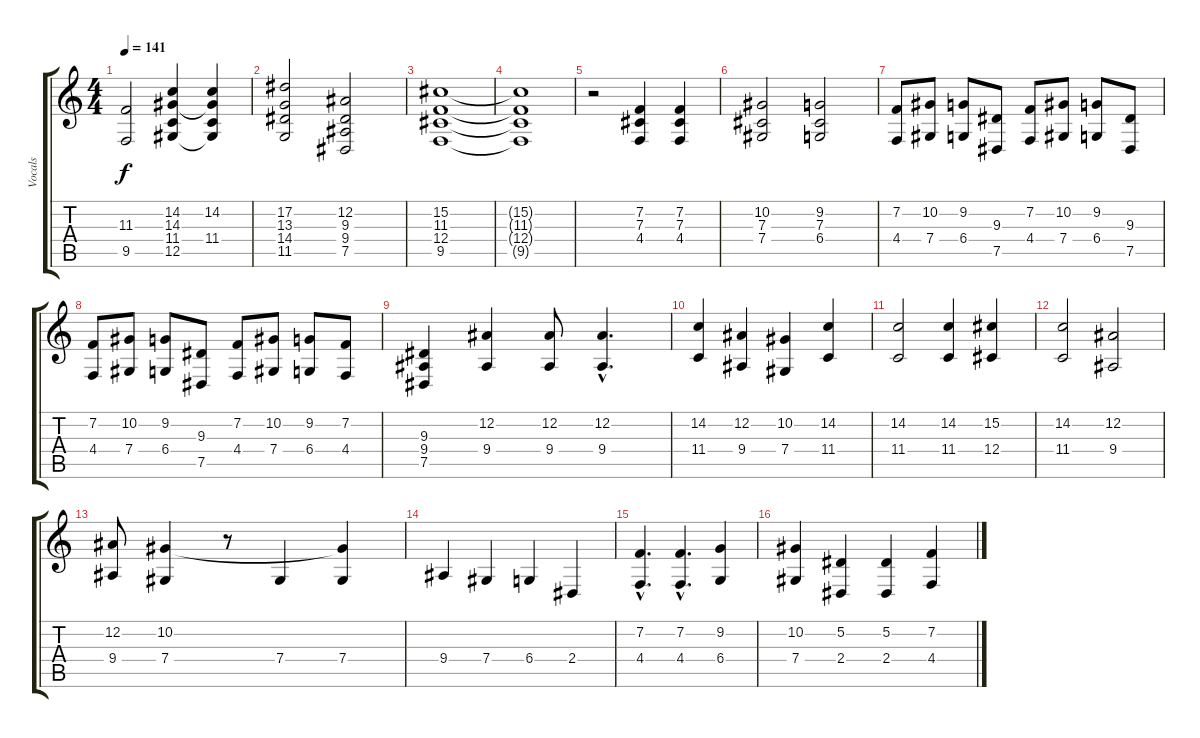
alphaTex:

\track ("Vocals" "Vocals") {instrument synthbrass2}
\staff {score tabs}
\tuning (Eb4 Bb3 Gb3 Db3 Ab2 Eb2) {hide}
\ts (4 4)
\tempo 141
\clef g2
\ks c
(11.3 9.5).2{dy f} (14.2 14.3 11.4 12.5).4 (14.2 14.3{t} 11.4 12.5{t}).4 |
(17.2 13.3 14.4 11.5).2 (12.2 9.3 9.4 7.5).2 |
(15.2 11.3 12.4 9.5).1 |
(15.2{t} 11.3{t} 12.4{t} 9.5{t}).1 |
r.2 (7.2 7.3 4.4).4 (7.2 7.3 4.4).4 |
(10.2 7.3 7.4).2 (9.2 7.3 6.4).2 |
(7.2 4.4).8 (10.2 7.4).8 (9.2 6.4).8 (9.3 7.5).8 (7.2 4.4).8 (10.2 7.4).8 (9.2 6.4).8 (9.3 7.5).8 |
(7.2 4.4).8 (10.2 7.4).8 (9.2 6.4).8 (9.3 7.5).8 (7.2 4.4).8 (10.2 7.4).8 (9.2 6.4).8 (7.2 4.4).8 |
(9.3 9.4 7.5).4 (12.2 9.4).4 (12.2 9.4).8 (12.2{hac} 9.4{hac}).4{d} |
(14.2 11.4).4 (12.2 9.4).4 (10.2 7.4).4 (14.2 11.4).4 |
(14.2 11.4).2 (14.2 11.4).4 (15.2 12.4).4 |
(14.2 11.4).2 (12.2 9.4).2 |
(12.2 9.4).8 (10.2 7.4).4 r.8 7.4.4 (10.2{t} 7.4).4 |
9.4.4 7.4.4 6.4.4 2.4.4 |
(7.2{hac} 4.4{hac}).4{d} (7.2{hac} 4.4{hac}).4{d} (9.2 6.4).4 |
(10.2 7.4).4 (5.2 2.4).4 (5.2 2.4).4 (7.2 4.4).4
